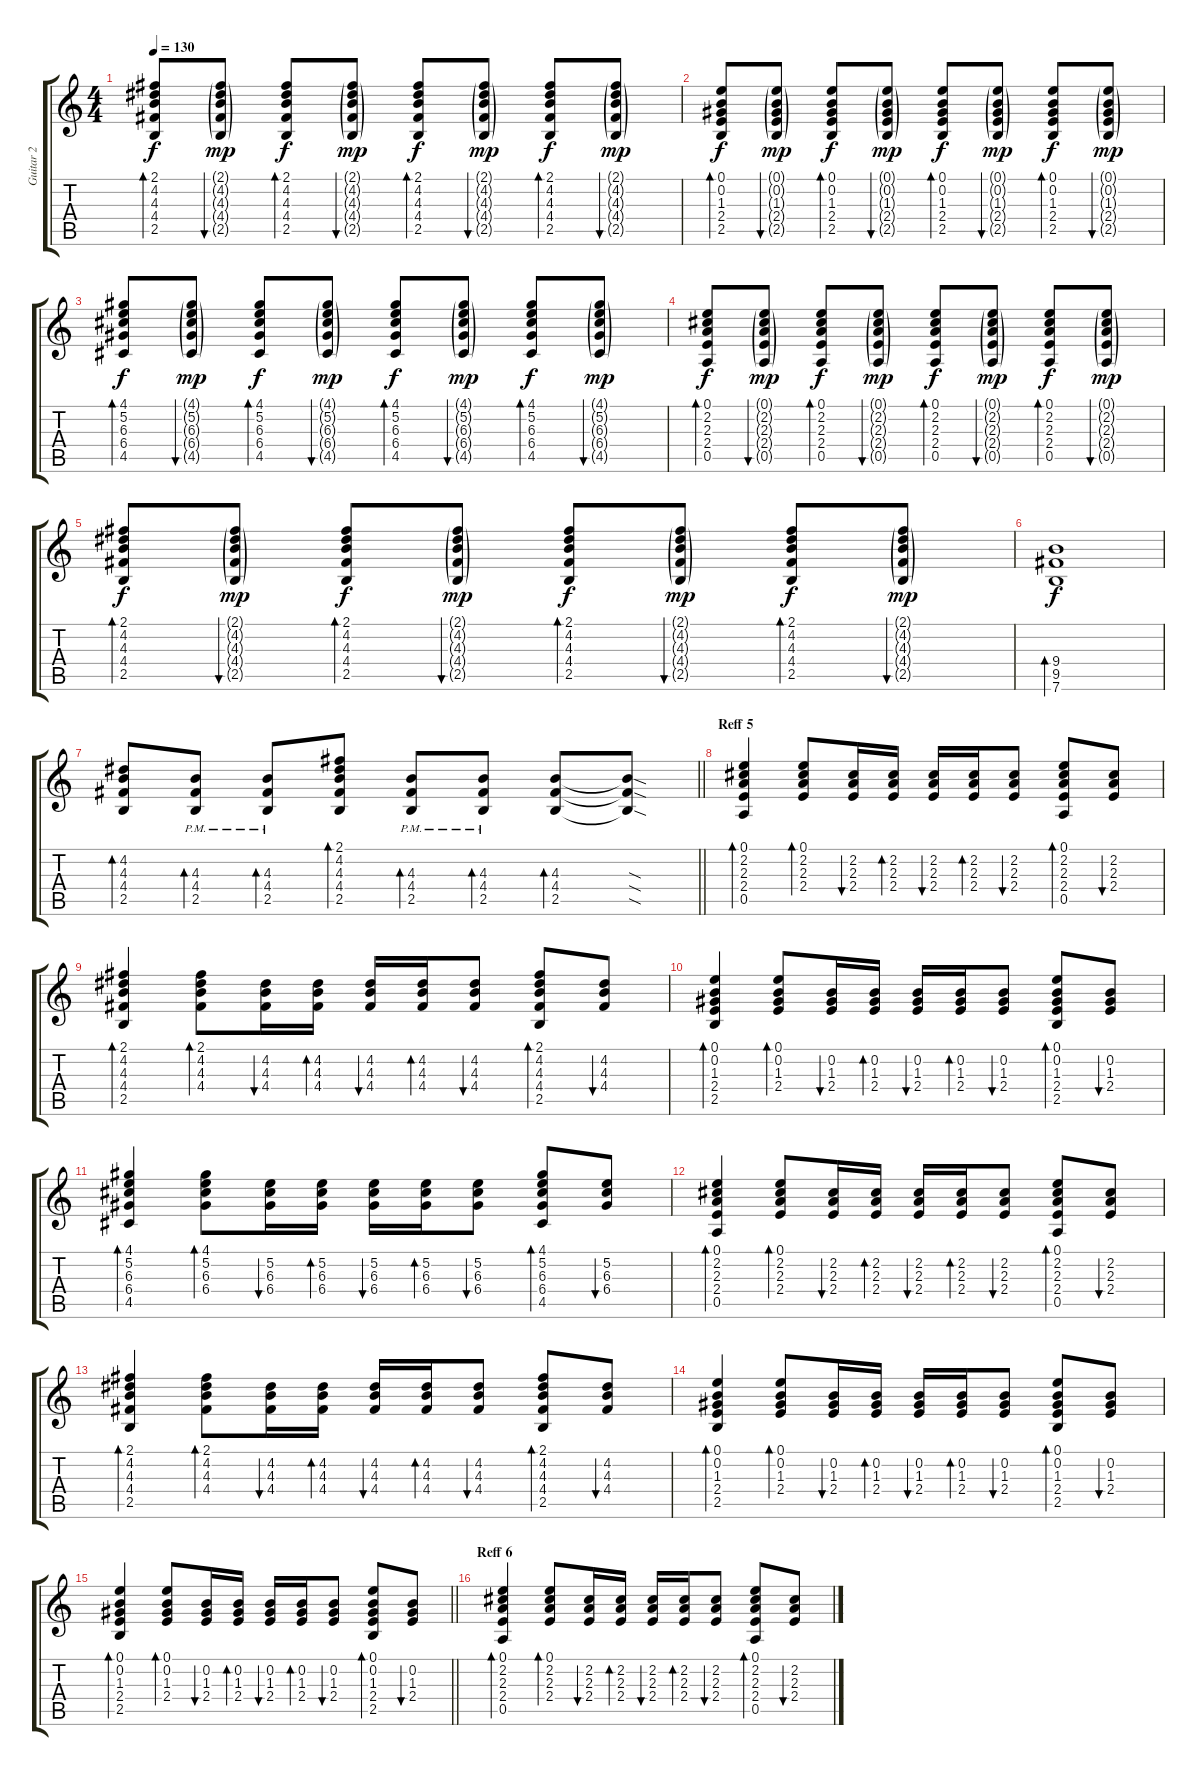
\track ("Guitar 2" "Guitar 2") {instrument electricguitarclean}
\staff {score tabs}
\tuning (E4 B3 G3 D3 A2 E2) {hide}
\ts (4 4)
\tempo 130
\clef g2
\ks c
(2.1 4.2 4.3 4.4 2.5).8{bd 30 dy f} (2.1{g} 4.2{g} 4.3{g} 4.4{g} 2.5{g}).8{bu 30 dy mp} (2.1 4.2 4.3 4.4 2.5).8{bd 30 dy f} (2.1{g} 4.2{g} 4.3{g} 4.4{g} 2.5{g}).8{bu 30 dy mp} (2.1 4.2 4.3 4.4 2.5).8{bd 30 dy f} (2.1{g} 4.2{g} 4.3{g} 4.4{g} 2.5{g}).8{bu 30 dy mp} (2.1 4.2 4.3 4.4 2.5).8{bd 30 dy f} (2.1{g} 4.2{g} 4.3{g} 4.4{g} 2.5{g}).8{bu 30 dy mp} |
(0.1 0.2 1.3 2.4 2.5).8{bd 30 dy f} (0.1{g} 0.2{g} 1.3{g} 2.4{g} 2.5{g}).8{bu 30 dy mp} (0.1 0.2 1.3 2.4 2.5).8{bd 30 dy f} (0.1{g} 0.2{g} 1.3{g} 2.4{g} 2.5{g}).8{bu 30 dy mp} (0.1 0.2 1.3 2.4 2.5).8{bd 30 dy f} (0.1{g} 0.2{g} 1.3{g} 2.4{g} 2.5{g}).8{bu 30 dy mp} (0.1 0.2 1.3 2.4 2.5).8{bd 30 dy f} (0.1{g} 0.2{g} 1.3{g} 2.4{g} 2.5{g}).8{bu 30 dy mp} |
(4.1 5.2 6.3 6.4 4.5).8{bd 30 dy f} (4.1{g} 5.2{g} 6.3{g} 6.4{g} 4.5{g}).8{bu 30 dy mp} (4.1 5.2 6.3 6.4 4.5).8{bd 30 dy f} (4.1{g} 5.2{g} 6.3{g} 6.4{g} 4.5{g}).8{bu 30 dy mp} (4.1 5.2 6.3 6.4 4.5).8{bd 30 dy f} (4.1{g} 5.2{g} 6.3{g} 6.4{g} 4.5{g}).8{bu 30 dy mp} (4.1 5.2 6.3 6.4 4.5).8{bd 30 dy f} (4.1{g} 5.2{g} 6.3{g} 6.4{g} 4.5{g}).8{bu 30 dy mp} |
(0.1 2.2 2.3 2.4 0.5).8{bd 30 dy f} (0.1{g} 2.2{g} 2.3{g} 2.4{g} 0.5{g}).8{bu 30 dy mp} (0.1 2.2 2.3 2.4 0.5).8{bd 30 dy f} (0.1{g} 2.2{g} 2.3{g} 2.4{g} 0.5{g}).8{bu 30 dy mp} (0.1 2.2 2.3 2.4 0.5).8{bd 30 dy f} (0.1{g} 2.2{g} 2.3{g} 2.4{g} 0.5{g}).8{bu 30 dy mp} (0.1 2.2 2.3 2.4 0.5).8{bd 30 dy f} (0.1{g} 2.2{g} 2.3{g} 2.4{g} 0.5{g}).8{bu 30 dy mp} |
(2.1 4.2 4.3 4.4 2.5).8{bd 30 dy f} (2.1{g} 4.2{g} 4.3{g} 4.4{g} 2.5{g}).8{bu 30 dy mp} (2.1 4.2 4.3 4.4 2.5).8{bd 30 dy f} (2.1{g} 4.2{g} 4.3{g} 4.4{g} 2.5{g}).8{bu 30 dy mp} (2.1 4.2 4.3 4.4 2.5).8{bd 30 dy f} (2.1{g} 4.2{g} 4.3{g} 4.4{g} 2.5{g}).8{bu 30 dy mp} (2.1 4.2 4.3 4.4 2.5).8{bd 30 dy f} (2.1{g} 4.2{g} 4.3{g} 4.4{g} 2.5{g}).8{bu 30 dy mp} |
(9.4 9.5 7.6).1{bd 240 dy f volume 13 balance 8 instrument overdrivenguitar} |
\barLineRight lightlight
(4.2 4.3 4.4 2.5).8{bd 30} (4.3{pm} 4.4{pm} 2.5{pm}).8{bd 30} (4.3{pm} 4.4{pm} 2.5{pm}).8{bd 30} (2.1 4.2 4.3 4.4 2.5).8{bd 30} (4.3{pm} 4.4{pm} 2.5{pm}).8{bd 30} (4.3{pm} 4.4{pm} 2.5{pm}).8{bd 30} (4.3 4.4 2.5).8{bd 30} (4.3{sod t} 4.4{sod t} 2.5{sod t}).8 |
\section ("" "Reff 5")
(0.1 2.2 2.3 2.4 0.5).4{bd 30 volume 9 balance 3 instrument acousticguitarsteel} (0.1 2.2 2.3 2.4).8{bd 30} (2.2 2.3 2.4).16{bu 30} (2.2 2.3 2.4).16{bd 30} (2.2 2.3 2.4).16{bu 30} (2.2 2.3 2.4).16{bd 30} (2.2 2.3 2.4).8{bu 30} (0.1 2.2 2.3 2.4 0.5).8{bd 30} (2.2 2.3 2.4).8{bu 30} |
(2.1 4.2 4.3 4.4 2.5).4{bd 30} (2.1 4.2 4.3 4.4).8{bd 30} (4.2 4.3 4.4).16{bu 30} (4.2 4.3 4.4).16{bd 30} (4.2 4.3 4.4).16{bu 30} (4.2 4.3 4.4).16{bd 30} (4.2 4.3 4.4).8{bu 30} (2.1 4.2 4.3 4.4 2.5).8{bd 30} (4.2 4.3 4.4).8{bu 30} |
(0.1 0.2 1.3 2.4 2.5).4{bd 30} (0.1 0.2 1.3 2.4).8{bd 30} (0.2 1.3 2.4).16{bu 30} (0.2 1.3 2.4).16{bd 30} (0.2 1.3 2.4).16{bu 30} (0.2 1.3 2.4).16{bd 30} (0.2 1.3 2.4).8{bu 30} (0.1 0.2 1.3 2.4 2.5).8{bd 30} (0.2 1.3 2.4).8{bu 30} |
(4.1 5.2 6.3 6.4 4.5).4{bd 30} (4.1 5.2 6.3 6.4).8{bd 30} (5.2 6.3 6.4).16{bu 30} (5.2 6.3 6.4).16{bd 30} (5.2 6.3 6.4).16{bu 30} (5.2 6.3 6.4).16{bd 30} (5.2 6.3 6.4).8{bu 30} (4.1 5.2 6.3 6.4 4.5).8{bd 30} (5.2 6.3 6.4).8{bu 30} |
(0.1 2.2 2.3 2.4 0.5).4{bd 30} (0.1 2.2 2.3 2.4).8{bd 30} (2.2 2.3 2.4).16{bu 30} (2.2 2.3 2.4).16{bd 30} (2.2 2.3 2.4).16{bu 30} (2.2 2.3 2.4).16{bd 30} (2.2 2.3 2.4).8{bu 30} (0.1 2.2 2.3 2.4 0.5).8{bd 30} (2.2 2.3 2.4).8{bu 30} |
(2.1 4.2 4.3 4.4 2.5).4{bd 30} (2.1 4.2 4.3 4.4).8{bd 30} (4.2 4.3 4.4).16{bu 30} (4.2 4.3 4.4).16{bd 30} (4.2 4.3 4.4).16{bu 30} (4.2 4.3 4.4).16{bd 30} (4.2 4.3 4.4).8{bu 30} (2.1 4.2 4.3 4.4 2.5).8{bd 30} (4.2 4.3 4.4).8{bu 30} |
(0.1 0.2 1.3 2.4 2.5).4{bd 30} (0.1 0.2 1.3 2.4).8{bd 30} (0.2 1.3 2.4).16{bu 30} (0.2 1.3 2.4).16{bd 30} (0.2 1.3 2.4).16{bu 30} (0.2 1.3 2.4).16{bd 30} (0.2 1.3 2.4).8{bu 30} (0.1 0.2 1.3 2.4 2.5).8{bd 30} (0.2 1.3 2.4).8{bu 30} |
\barLineRight lightlight
(0.1 0.2 1.3 2.4 2.5).4{bd 30} (0.1 0.2 1.3 2.4).8{bd 30} (0.2 1.3 2.4).16{bu 30} (0.2 1.3 2.4).16{bd 30} (0.2 1.3 2.4).16{bu 30} (0.2 1.3 2.4).16{bd 30} (0.2 1.3 2.4).8{bu 30} (0.1 0.2 1.3 2.4 2.5).8{bd 30} (0.2 1.3 2.4).8{bu 30} |
\section ("" "Reff 6")
(0.1 2.2 2.3 2.4 0.5).4{bd 30} (0.1 2.2 2.3 2.4).8{bd 30} (2.2 2.3 2.4).16{bu 30} (2.2 2.3 2.4).16{bd 30} (2.2 2.3 2.4).16{bu 30} (2.2 2.3 2.4).16{bd 30} (2.2 2.3 2.4).8{bu 30} (0.1 2.2 2.3 2.4 0.5).8{bd 30} (2.2 2.3 2.4).8{bu 30}
